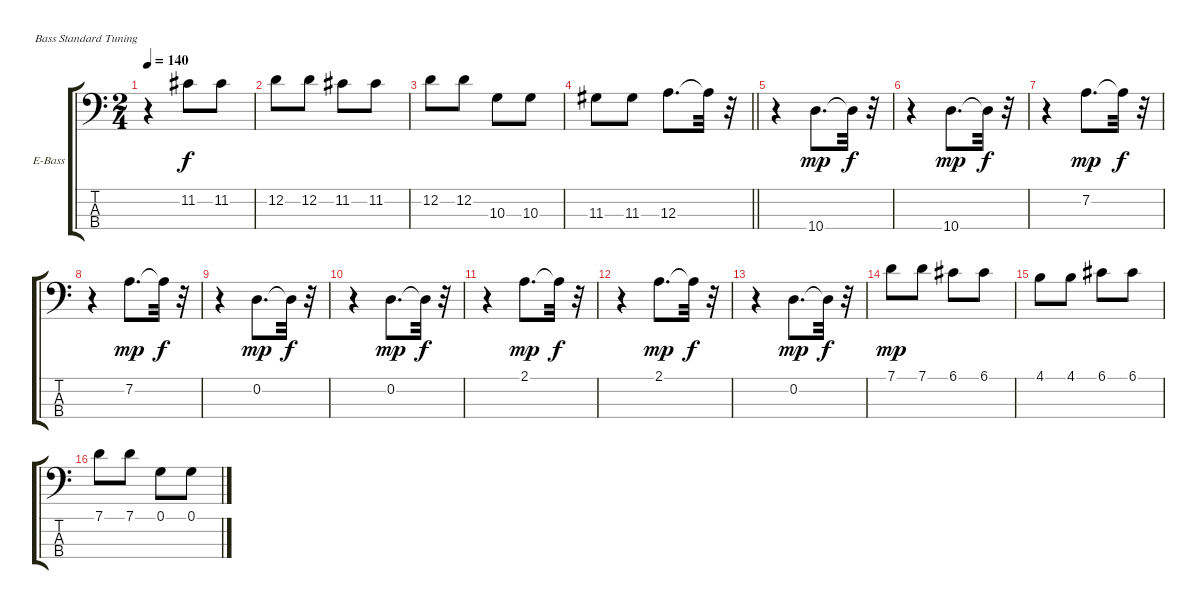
\bracketExtendMode groupsimilarinstruments
\firstSystemTrackNameOrientation horizontal
\otherSystemsTrackNameOrientation horizontal
\track ("Electric Bass" "E-Bass") {instrument electricbassfinger}
\staff {score tabs}
\tuning (G2 D2 A1 E1)
\ts (2 4)
\tempo 140
\clef f4
\scale
0.333333
\ks c
r.4{dy f} 11.2.8 11.2.8 |
\scale
0.333333 12.2.8 12.2.8 11.2.8 11.2.8 |
\scale
0.333333 12.2.8 12.2.8 10.3.8 10.3.8 |
\scale
0.333333
\barLineRight lightlight
11.3.8 11.3.8 12.3.8{d} 12.3{t}.32 r.32 |
\scale
0.333333 r.4 10.4.8{d dy mp} 10.4{t}.32{dy f} r.32 |
\scale
0.333333 r.4 10.4.8{d dy mp} 10.4{t}.32{dy f} r.32 |
\scale
0.333333 r.4 7.2.8{d dy mp} 7.2{t}.32{dy f} r.32 |
\scale
0.333333 r.4 7.2.8{d dy mp} 7.2{t}.32{dy f} r.32 |
\scale
0.333333 r.4 0.2.8{d dy mp} 0.2{t}.32{dy f} r.32 |
\scale
0.333333 r.4 0.2.8{d dy mp} 0.2{t}.32{dy f} r.32 |
\scale
0.333333 r.4 2.1.8{d dy mp} 2.1{t}.32{dy f} r.32 |
\scale
0.333333 r.4 2.1.8{d dy mp} 2.1{t}.32{dy f} r.32 |
\scale
0.333333 r.4 0.2.8{d dy mp} 0.2{t}.32{dy f} r.32 |
\scale
0.333333 7.1.8{dy mp} 7.1.8 6.1.8 6.1.8 |
\scale
0.333333 4.1.8 4.1.8 6.1.8 6.1.8 |
\scale
0.333333 7.1.8 7.1.8 0.1.8 0.1.8
